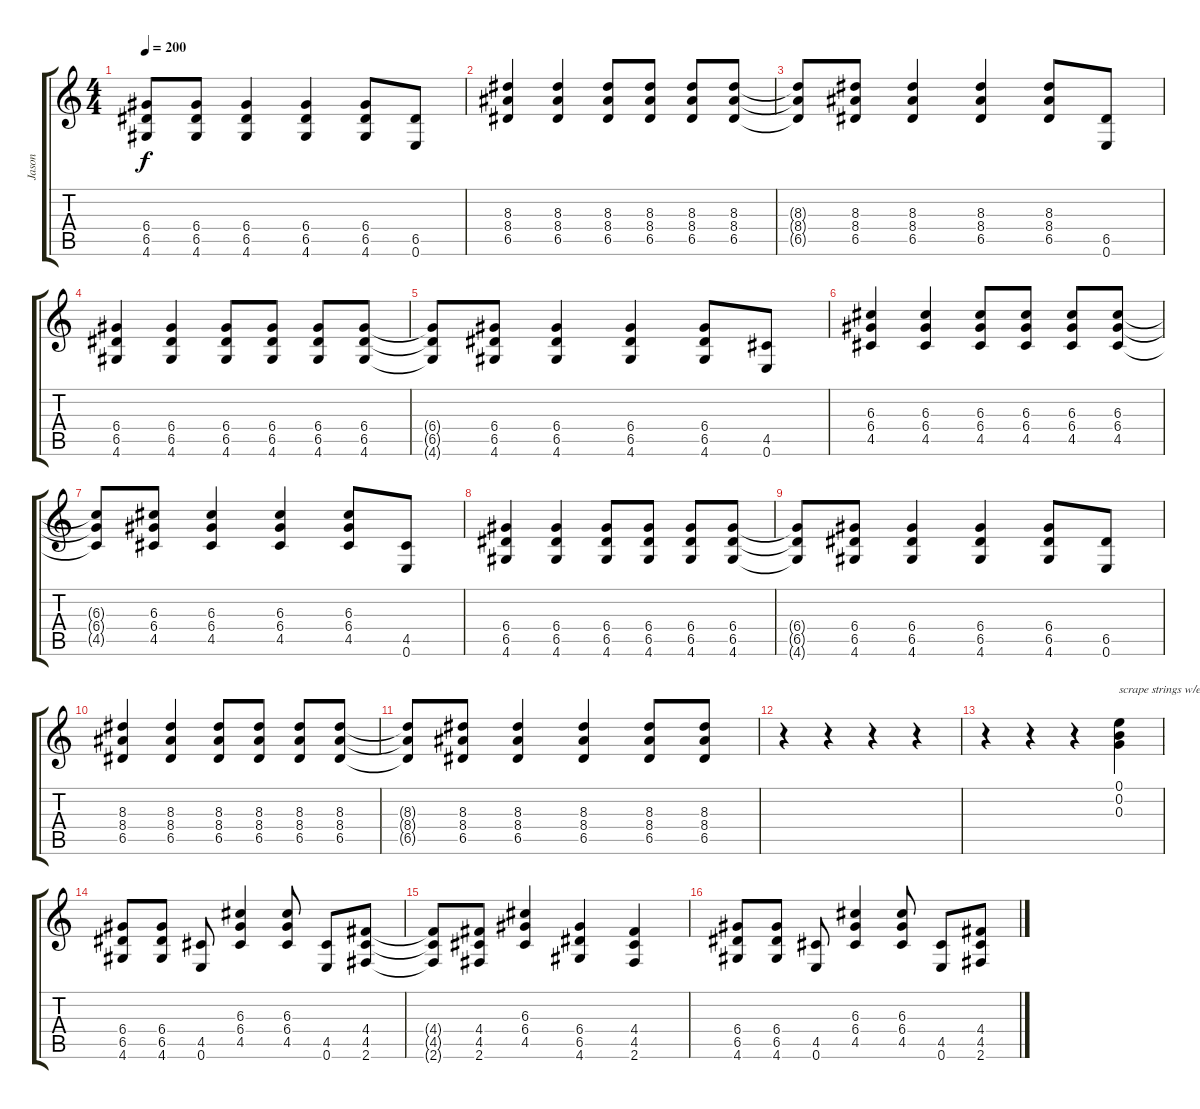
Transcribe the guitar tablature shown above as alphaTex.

\track ("Jason" "Jason") {instrument overdrivenguitar}
\staff {score tabs}
\tuning (E4 B3 G3 D3 A2 E2) {hide}
\ts (4 4)
\tempo 200
\clef g2
\ks c
(6.4{t} 6.5{t} 4.6{t}).8{dy f} (6.4 6.5 4.6).8 (6.4 6.5 4.6).4 (6.4 6.5 4.6).4 (6.4 6.5 4.6).8 (6.5 0.6).8 |
(8.3 8.4 6.5).4 (8.3 8.4 6.5).4 (8.3 8.4 6.5).8 (8.3 8.4 6.5).8 (8.3 8.4 6.5).8 (8.3 8.4 6.5).8 |
(8.3{t} 8.4{t} 6.5{t}).8 (8.3 8.4 6.5).8 (8.3 8.4 6.5).4 (8.3 8.4 6.5).4 (8.3 8.4 6.5).8 (6.5 0.6).8 |
(6.4 6.5 4.6).4 (6.4 6.5 4.6).4 (6.4 6.5 4.6).8 (6.4 6.5 4.6).8 (6.4 6.5 4.6).8 (6.4 6.5 4.6).8 |
(6.4{t} 6.5{t} 4.6{t}).8 (6.4 6.5 4.6).8 (6.4 6.5 4.6).4 (6.4 6.5 4.6).4 (6.4 6.5 4.6).8 (4.5 0.6).8 |
(6.3 6.4 4.5).4 (6.3 6.4 4.5).4 (6.3 6.4 4.5).8 (6.3 6.4 4.5).8 (6.3 6.4 4.5).8 (6.3 6.4 4.5).8 |
(6.3{t} 6.4{t} 4.5{t}).8 (6.3 6.4 4.5).8 (6.3 6.4 4.5).4 (6.3 6.4 4.5).4 (6.3 6.4 4.5).8 (4.5 0.6).8 |
(6.4 6.5 4.6).4 (6.4 6.5 4.6).4 (6.4 6.5 4.6).8 (6.4 6.5 4.6).8 (6.4 6.5 4.6).8 (6.4 6.5 4.6).8 |
(6.4{t} 6.5{t} 4.6{t}).8 (6.4 6.5 4.6).8 (6.4 6.5 4.6).4 (6.4 6.5 4.6).4 (6.4 6.5 4.6).8 (6.5 0.6).8 |
(8.3 8.4 6.5).4 (8.3 8.4 6.5).4 (8.3 8.4 6.5).8 (8.3 8.4 6.5).8 (8.3 8.4 6.5).8 (8.3 8.4 6.5).8 |
(8.3{t} 8.4{t} 6.5{t}).8 (8.3 8.4 6.5).8 (8.3 8.4 6.5).4 (8.3 8.4 6.5).4 (8.3 8.4 6.5).8 (8.3 8.4 6.5).8 |
r.4 r.4 r.4 r.4 |
r.4 r.4 r.4 (0.1 0.2 0.3).4{txt "scrape strings w/edge of pick"} |
(6.4 6.5 4.6).8 (6.4 6.5 4.6).8 (4.5 0.6).8 (6.3 6.4 4.5).4 (6.3 6.4 4.5).8 (4.5 0.6).8 (4.4 4.5 2.6).8 |
(4.4{t} 4.5{t} 2.6{t}).8 (4.4 4.5 2.6).8 (6.3 6.4 4.5).4 (6.4 6.5 4.6).4 (4.4 4.5 2.6).4 |
(6.4 6.5 4.6).8 (6.4 6.5 4.6).8 (4.5 0.6).8 (6.3 6.4 4.5).4 (6.3 6.4 4.5).8 (4.5 0.6).8 (4.4 4.5 2.6).8
